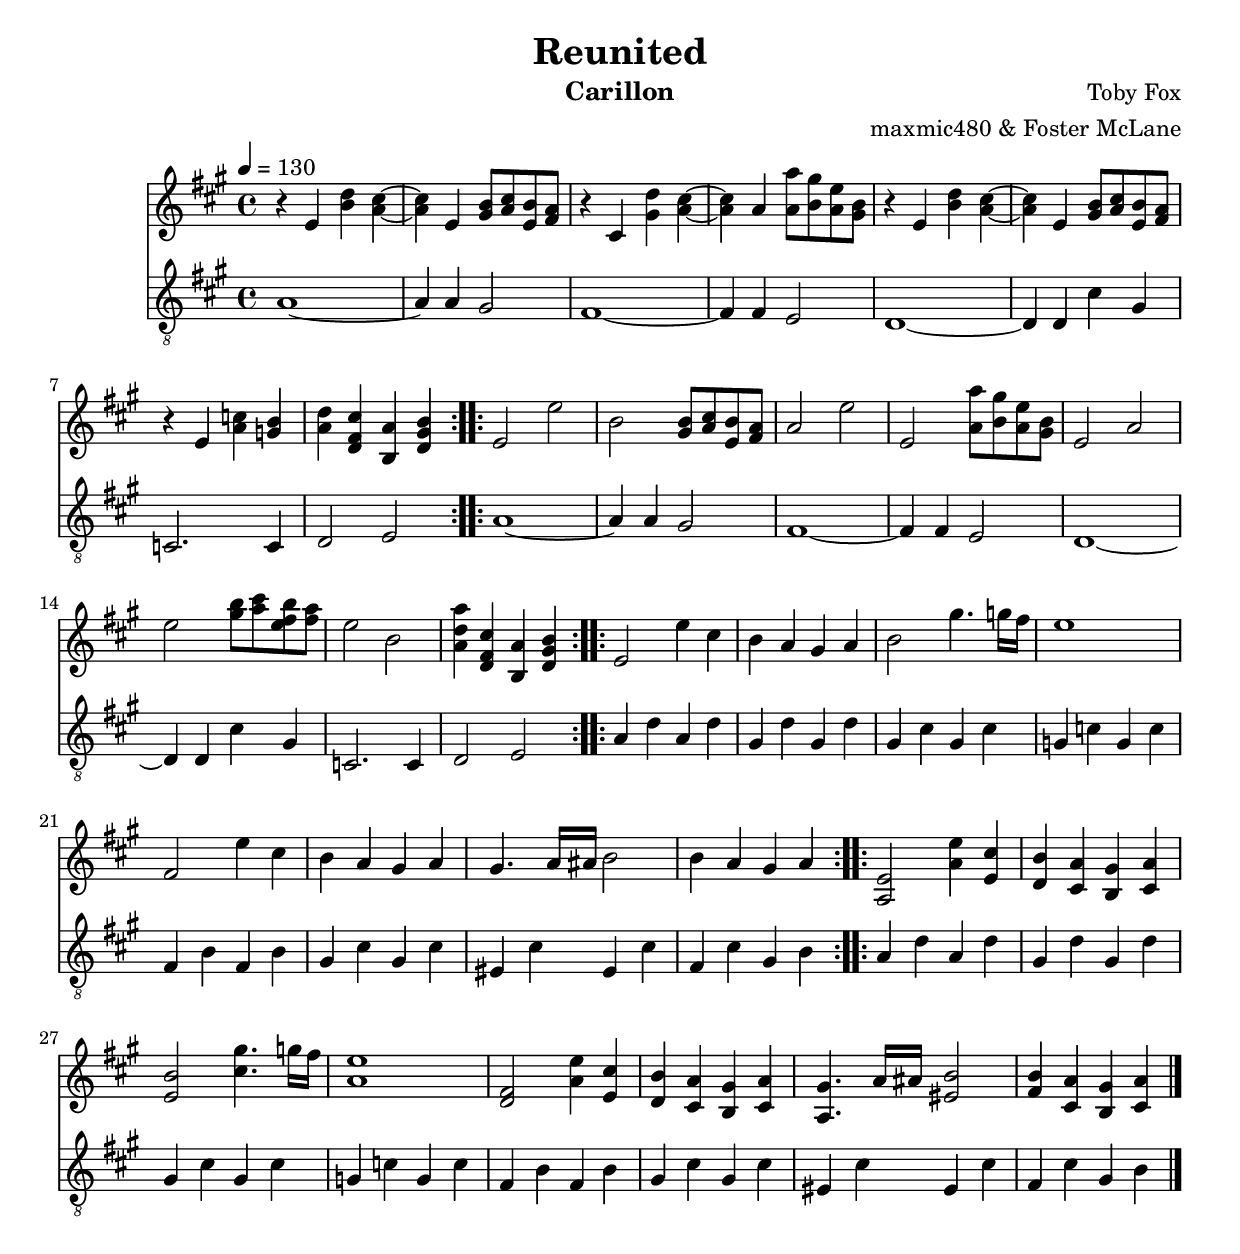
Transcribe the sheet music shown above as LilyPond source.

\version "2.18.2"

\header {
  title = "Reunited"
  instrument = "Carillon"
  composer = "Toby Fox"
  arranger = "maxmic480 & Foster McLane"
}

main_tempo = \tempo 4 = 130
main_key = \key a \major

melody = \relative c'' {
  % part 1
  \repeat volta 2 {
    r4 e, <b' d> <a cis>~
    <a cis>4 e <gis b>8 <a cis> <e b'> <fis a>
    r4 cis <gis' d'> <a cis>~
    <a cis>4 a <a a'>8 <b gis'> <a e'> <gis b>
    r4 e <b' d> <a cis>~
    <a cis>4 e <gis b>8 <a cis> <e b'> <fis a>
    r4 e <a c> <g b>
    <a d>4 <d, fis cis'> <b a'> <d gis b>
  }

  % part 2
  \repeat volta 2 {
    e2 e'
    b2 <gis b>8 <a cis> <e b'> <fis a>
    a2 e'
    e,2 <a a'>8 <b gis'> <a e'> <gis b>
    e2 a
    e'2 <gis b>8 <a cis> <e fis b> <fis a>
    e2 b
    <a d a'>4 <d, fis cis'> <b a'> <d gis b>
  }

  % part 3
  \repeat volta 2 {
    e2 e'4 cis
    b4 a gis a
    b2 gis'4. g16 fis
    e1
    fis,2 e'4 cis
    b4 a gis a
    gis4. a16 ais b2
    b4 a gis a
  }

  % part 4
  \repeat volta 2 {
    <a, e'>2 <a' e'>4 <e cis'>
    <d b'>4 <cis a'> <b gis'> <cis a'>
    <e b'>2 <cis' gis'>4. g'16 fis
    <a, e'>1
    <d, fis>2 <a' e'>4 <e cis'>
    <d b'>4 <cis a'> <b gis'> <cis a'>
    <a gis'>4. a'16 ais <eis b'>2
    <fis b>4 <cis a'> <b gis'> <cis a'>
  }

  \bar "|."
}

bass = \relative c' {
  % part 1
  \repeat volta 2 {
    a1~
    a4 a gis2
    fis1~
    fis4 fis e2
    d1~
    d4 d cis' gis
    c,2. c4
    d2 e
  }

  % part 2
  \repeat volta 2 {
    a1~
    a4 a gis2
    fis1~
    fis4 fis e2
    d1~
    d4 d cis' gis
    c,2. c4
    d2 e
  }

  % part 3
  \repeat volta 2 {
    a4 d a d
    gis, d' gis, d'
    gis, cis gis cis
    g c g c
    fis, b fis b
    gis cis gis cis
    eis, cis' eis, cis'
    fis, cis' gis b
  }

  % part 4
  \repeat volta 2 {
    a4 d a d
    gis, d' gis, d'
    gis, cis gis cis
    g c g c
    fis, b fis b
    gis cis gis cis
    eis, cis' eis, cis'
    fis, cis' gis b
  }

  \bar "|."
}

keys = \new Staff {
  \clef "treble"

  \main_tempo
  \main_key

  \melody
}

pedals = \new Staff {
  \clef "treble_8"

  \main_tempo
  \main_key

  \bass
}

\score {
  <<
    \keys
    \pedals
  >>

  \layout {}
}

\score {
  %\unfoldRepeats
  <<
    \keys
    \pedals
  >>

  \midi {}
}
